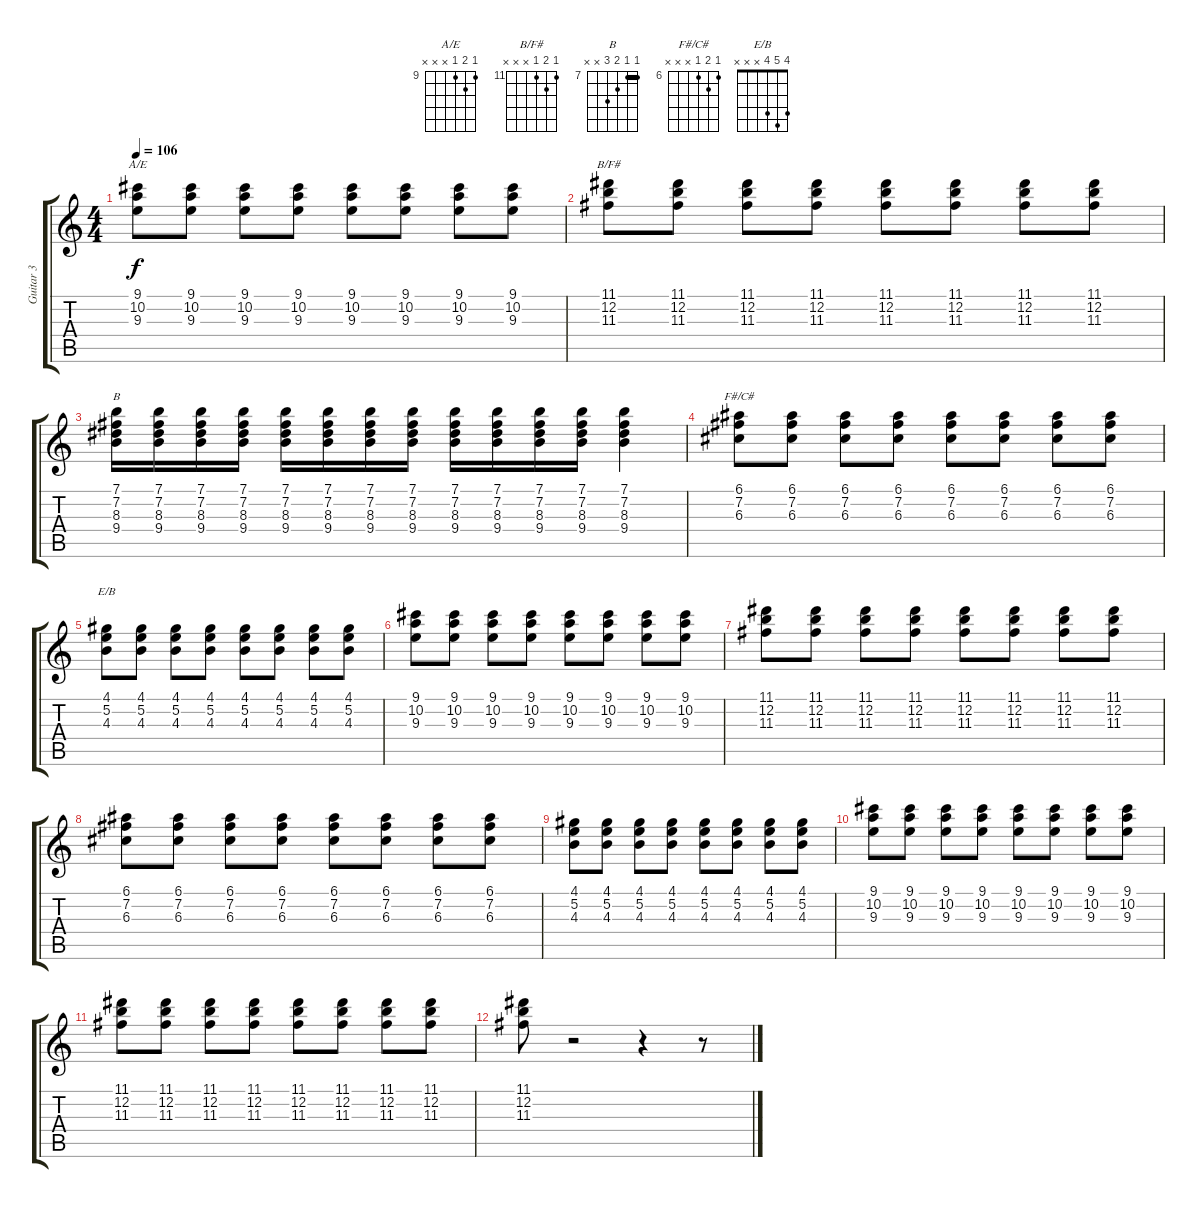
\track ("Guitar 3" "Guitar 3") {instrument distortionguitar}
\staff {score tabs}
\tuning (E4 B3 G3 D3 A2 E2) {hide}
\chord ("A/E" 9 10 9 x x x) {firstfret 9}
\chord ("B/F#" 11 12 11 x x x) {firstfret 11}
\chord ("B" 7 7 8 9 x x) {firstfret 7 barre 7}
\chord ("F#/C#" 6 7 6 x x x) {firstfret 6}
\chord ("E/B" 4 5 4 x x x)
\ts (4 4)
\tempo 106
\clef g2
\ks c
(9.1 10.2 9.3).8{ch "A/E" dy f} (9.1 10.2 9.3).8 (9.1 10.2 9.3).8 (9.1 10.2 9.3).8 (9.1 10.2 9.3).8 (9.1 10.2 9.3).8 (9.1 10.2 9.3).8 (9.1 10.2 9.3).8 |
(11.1 12.2 11.3).8{ch "B/F#"} (11.1 12.2 11.3).8 (11.1 12.2 11.3).8 (11.1 12.2 11.3).8 (11.1 12.2 11.3).8 (11.1 12.2 11.3).8 (11.1 12.2 11.3).8 (11.1 12.2 11.3).8 |
(7.1 7.2 8.3 9.4).16{ch "B"} (7.1 7.2 8.3 9.4).16 (7.1 7.2 8.3 9.4).16 (7.1 7.2 8.3 9.4).16 (7.1 7.2 8.3 9.4).16 (7.1 7.2 8.3 9.4).16 (7.1 7.2 8.3 9.4).16 (7.1 7.2 8.3 9.4).16 (7.1 7.2 8.3 9.4).16 (7.1 7.2 8.3 9.4).16 (7.1 7.2 8.3 9.4).16 (7.1 7.2 8.3 9.4).16 (7.1 7.2 8.3 9.4).4 |
(6.1 7.2 6.3).8{ch "F#/C#"} (6.1 7.2 6.3).8 (6.1 7.2 6.3).8 (6.1 7.2 6.3).8 (6.1 7.2 6.3).8 (6.1 7.2 6.3).8 (6.1 7.2 6.3).8 (6.1 7.2 6.3).8 |
(4.1 5.2 4.3).8{ch "E/B"} (4.1 5.2 4.3).8 (4.1 5.2 4.3).8 (4.1 5.2 4.3).8 (4.1 5.2 4.3).8 (4.1 5.2 4.3).8 (4.1 5.2 4.3).8 (4.1 5.2 4.3).8 |
(9.1 10.2 9.3).8 (9.1 10.2 9.3).8 (9.1 10.2 9.3).8 (9.1 10.2 9.3).8 (9.1 10.2 9.3).8 (9.1 10.2 9.3).8 (9.1 10.2 9.3).8 (9.1 10.2 9.3).8 |
(11.1 12.2 11.3).8 (11.1 12.2 11.3).8 (11.1 12.2 11.3).8 (11.1 12.2 11.3).8 (11.1 12.2 11.3).8 (11.1 12.2 11.3).8 (11.1 12.2 11.3).8 (11.1 12.2 11.3).8 |
(6.1 7.2 6.3).8 (6.1 7.2 6.3).8 (6.1 7.2 6.3).8 (6.1 7.2 6.3).8 (6.1 7.2 6.3).8 (6.1 7.2 6.3).8 (6.1 7.2 6.3).8 (6.1 7.2 6.3).8 |
(4.1 5.2 4.3).8 (4.1 5.2 4.3).8 (4.1 5.2 4.3).8 (4.1 5.2 4.3).8 (4.1 5.2 4.3).8 (4.1 5.2 4.3).8 (4.1 5.2 4.3).8 (4.1 5.2 4.3).8 |
(9.1 10.2 9.3).8 (9.1 10.2 9.3).8 (9.1 10.2 9.3).8 (9.1 10.2 9.3).8 (9.1 10.2 9.3).8 (9.1 10.2 9.3).8 (9.1 10.2 9.3).8 (9.1 10.2 9.3).8 |
(11.1 12.2 11.3).8 (11.1 12.2 11.3).8 (11.1 12.2 11.3).8 (11.1 12.2 11.3).8 (11.1 12.2 11.3).8 (11.1 12.2 11.3).8 (11.1 12.2 11.3).8 (11.1 12.2 11.3).8 |
(11.1 12.2 11.3).8 r.2 r.4 r.8
